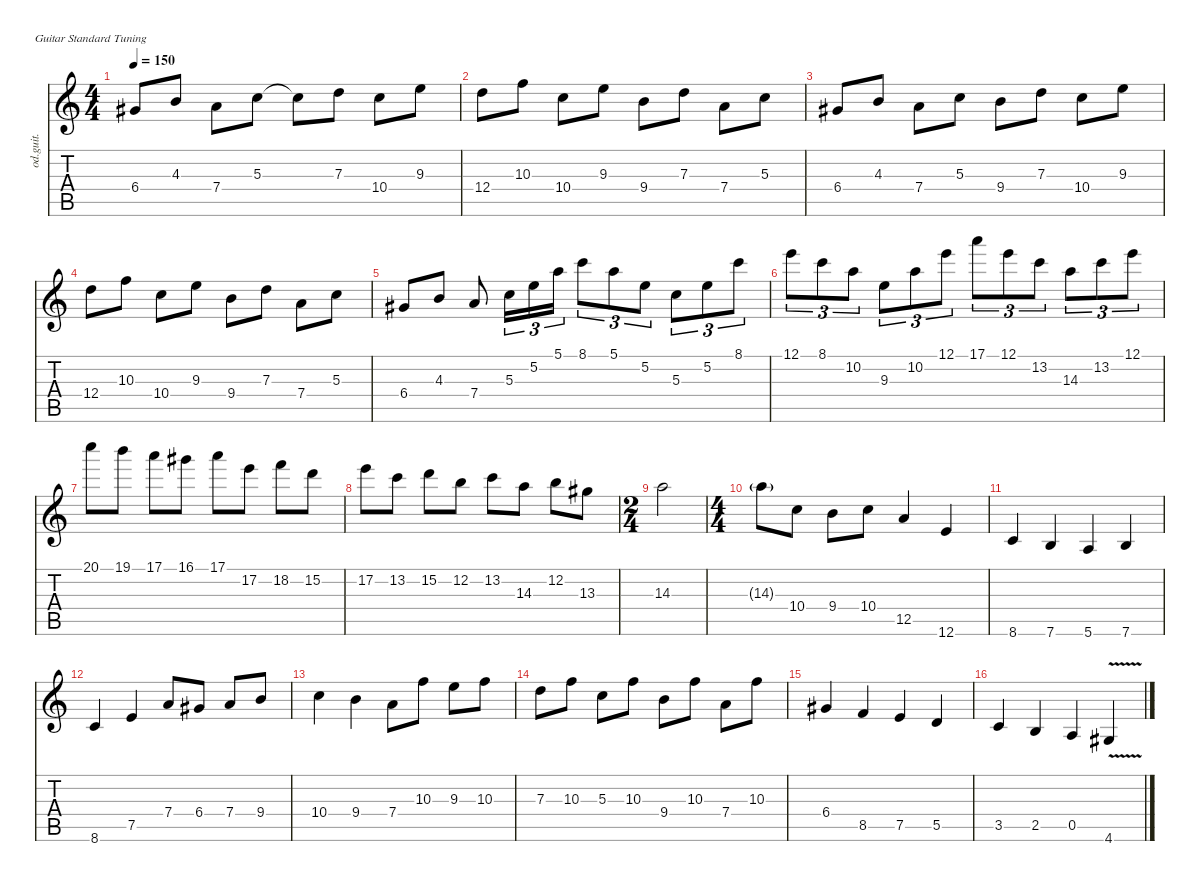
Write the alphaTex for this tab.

\defaultSystemsLayout 4
\hideDynamics
\bracketExtendMode nobrackets
\track ("Track 2" "od.guit.") {mute instrument overdrivenguitar}
\staff {score tabs}
\tuning (E4 B3 G3 D3 A2 E2)
\ts (4 4)
\tempo 150
\clef g2
\ks c
6.4{acc #}.8{dy f beam Up} 4.3.8{beam Up} 7.4.8{beam Down} 5.3.8{beam Down} 5.3{t}.8{beam Down} 7.3.8{beam Down} 10.4.8{beam Down} 9.3.8{beam Down} |
12.4.8{beam Down} 10.3.8{beam Down} 10.4.8{beam Down} 9.3.8{beam Down} 9.4.8{beam Down} 7.3.8{beam Down} 7.4.8{beam Down} 5.3.8{beam Down} |
6.4{acc #}.8{beam Up} 4.3.8{beam Up} 7.4.8{beam Down} 5.3.8{beam Down} 9.4.8{beam Down} 7.3.8{beam Down} 10.4.8{beam Down} 9.3.8{beam Down} |
12.4.8{beam Down} 10.3.8{beam Down} 10.4.8{beam Down} 9.3.8{beam Down} 9.4.8{beam Down} 7.3.8{beam Down} 7.4.8{beam Down} 5.3.8{beam Down} |
6.4{acc #}.8{beam Up} 4.3.8{beam Up} 7.4.8{beam Up} 5.3.16{tu (3 2) beam Down} 5.2.16{tu (3 2) beam Down} 5.1.16{tu (3 2) beam Down} 8.1.8{tu (3 2) beam Down} 5.1.8{tu (3 2) beam Down} 5.2.8{tu (3 2) beam Down} 5.3.8{tu (3 2) beam Down} 5.2.8{tu (3 2) beam Down} 8.1.8{tu (3 2) beam Down} |
12.1.8{tu (3 2) beam Down} 8.1.8{tu (3 2) beam Down} 10.2.8{tu (3 2) beam Down} 9.3.8{tu (3 2) beam Down} 10.2.8{tu (3 2) beam Down} 12.1.8{tu (3 2) beam Down} 17.1.8{tu (3 2) beam Down} 12.1.8{tu (3 2) beam Down} 13.2.8{tu (3 2) beam Down} 14.3.8{tu (3 2) beam Down} 13.2.8{tu (3 2) beam Down} 12.1.8{tu (3 2) beam Down} |
20.1.8{beam Down} 19.1.8{beam Down} 17.1.8{beam Down} 16.1{acc #}.8{beam Down} 17.1.8{beam Down} 17.2.8{beam Down} 18.2.8{beam Down} 15.2.8{beam Down} |
17.2.8{beam Down} 13.2.8{beam Down} 15.2.8{beam Down} 12.2.8{beam Down} 13.2.8{beam Down} 14.3.8{beam Down} 12.2.8{beam Down} 13.3{acc #}.8{beam Down} |
\ts (2 4)
\beaming (8 2 2 2 2)
14.3.2{beam Down} |
\ts (4 4)
\beaming (8 2 2 2 2)
14.3{g}.8{dy mf beam Down} 10.4.8{dy f beam Down} 9.4.8{beam Down} 10.4.8{beam Down} 12.5.4{beam Up} 12.6.4{beam Up} |
8.6.4{beam Up} 7.6.4{beam Up} 5.6.4{beam Up} 7.6.4{beam Up} |
8.6.4{beam Up} 7.5.4{beam Up} 7.4.8{beam Up} 6.4{acc #}.8{beam Up} 7.4.8{beam Up} 9.4.8{beam Up} |
10.4.4{beam Down} 9.4.4{beam Down} 7.4.8{beam Down} 10.3.8{beam Down} 9.3.8{beam Down} 10.3.8{beam Down} |
7.3.8{beam Down} 10.3.8{beam Down} 5.3.8{beam Down} 10.3.8{beam Down} 9.4.8{beam Down} 10.3.8{beam Down} 7.4.8{beam Down} 10.3.8{beam Down} |
6.4{acc #}.4{beam Up} 8.5.4{beam Up} 7.5.4{beam Up} 5.5.4{beam Up} |
3.5.4{beam Up} 2.5.4{beam Up} 0.5.4{beam Up} 4.6{v acc #}.4{beam Up}
